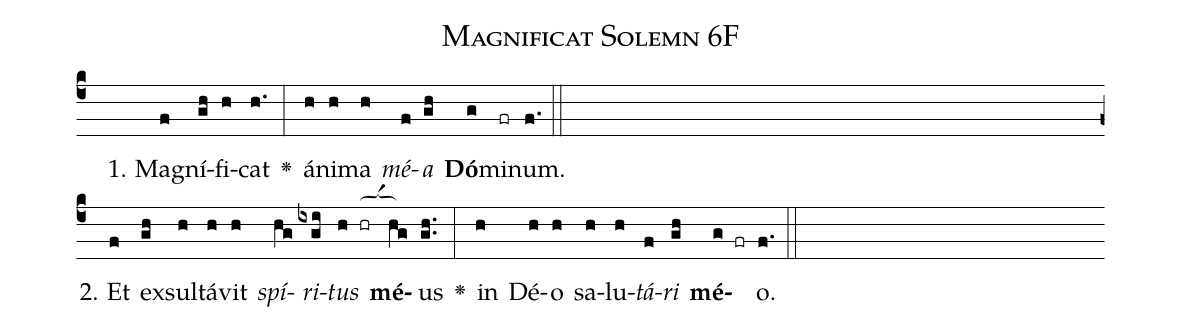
name: Magnificat Solemn 6F;
office-part: Magnificat;
%%
% The syntax in this part is called gabc. Please refer to http://home.gna.org/gregorio/gabc/#basis

(c4)()() 1. M{a}(f)gní(gh)fi(h)cat(h.) <v>\greheightstar</v>(:) á(h)ni(h)ma(h) <i>mé</i>(f)<i>a</i>(gh) <b>Dó</b>(g)mi(fr)num.(f.) (::Z)
2. Et(f) ex(gh)sul(h)tá(h)vit(h) <i>spí</i>(hg)<i>ri</i>(ixgi)<i>tus</i>(h hr[ocba:1;6mm]) <b>mé</b>(hg)us(gh..) <v>\greheightstar</v>(:) in(h) Dé(h)o(h) sa(h)lu(h)<i>tá</i>(f)<i>ri</i>(gh) <b>mé</b>(g fr)o.(f.) (::)

%E(h) u(h) o(f) u(gh) a(g) e.(f.) (::)
